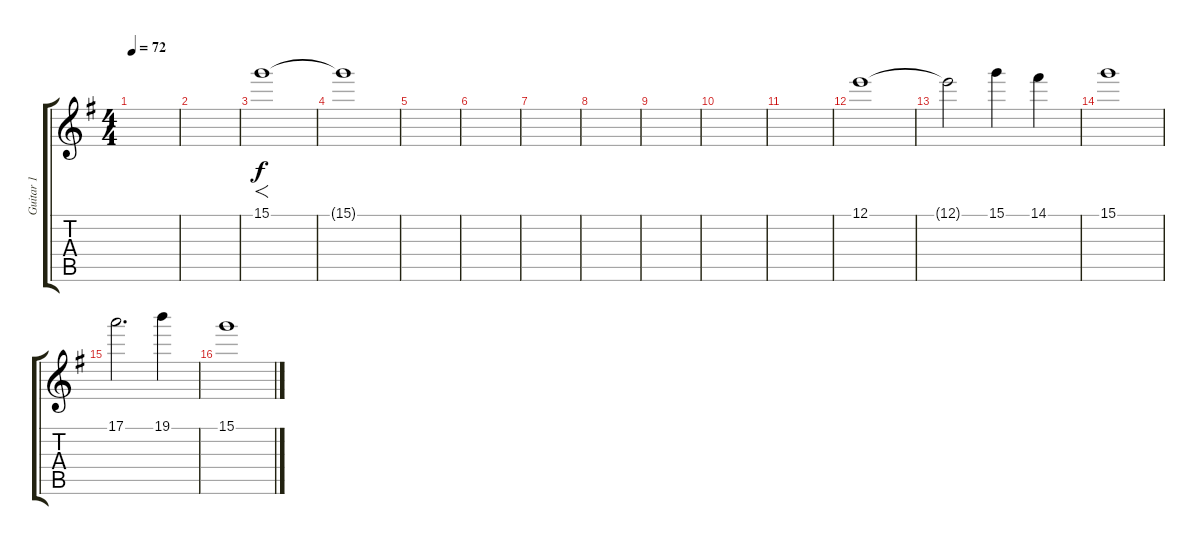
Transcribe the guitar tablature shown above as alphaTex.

\track ("Guitar 1" "Guitar 1") {instrument overdrivenguitar}
\staff {score tabs}
\tuning (E4 B3 G3 D3 A2 E2) {hide}
\ts (4 4)
\tempo 72
\clef g2
\ks g
|
|
15.1.1{f} |
15.1{t}.1 |
|
|
|
|
|
|
|
12.1.1 |
12.1{t}.2 15.1.4 14.1.4 |
15.1.1 |
17.1.2{d} 19.1.4 |
15.1.1
